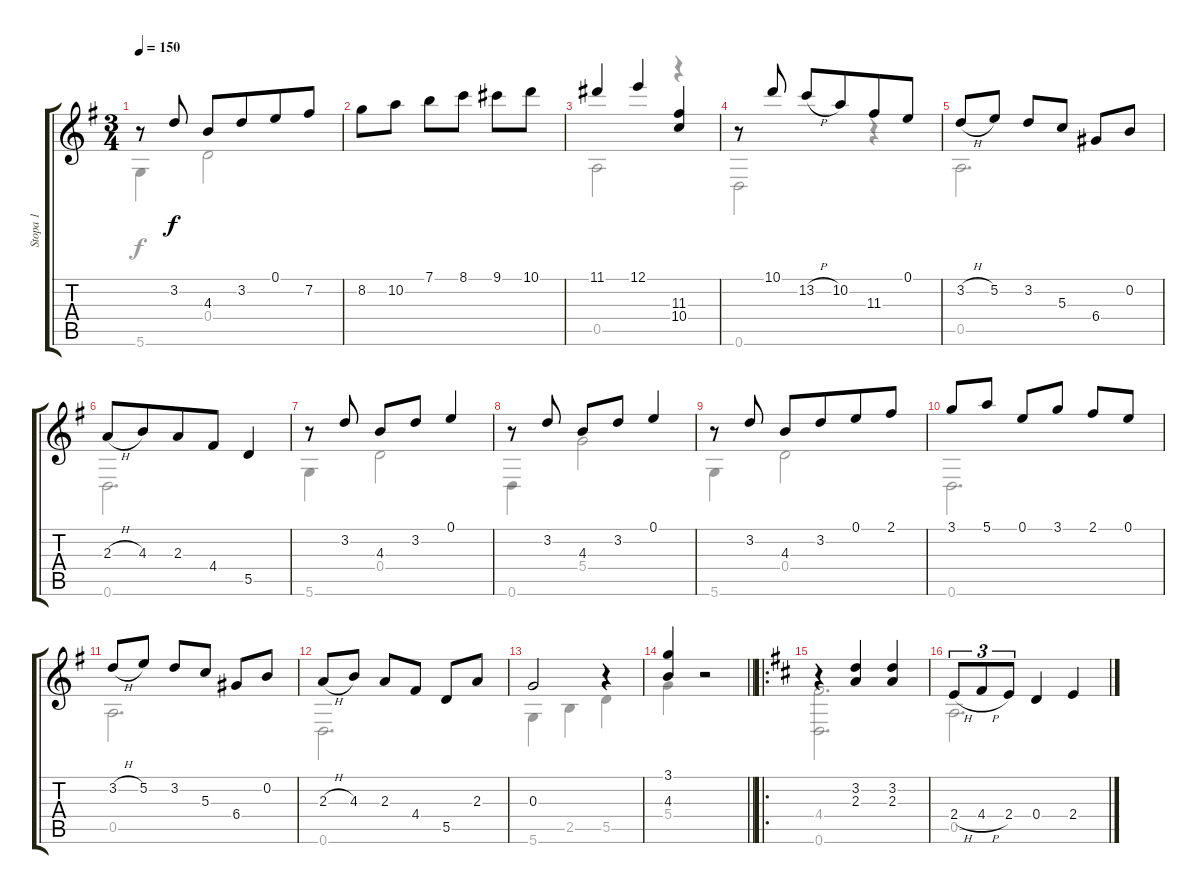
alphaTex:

\track ("Stopa 1" "Stopa 1") {instrument acousticguitarnylon}
\staff {score tabs}
\tuning (E4 B3 G3 D3 A2 D2) {hide}
\voice
\ts (3 4)
\tempo 150
\clef g2
\ks g
r.8{dy f} 3.2.8 4.3.8 3.2.8{beam merge} 0.1.8 7.2.8 |
8.2.8 10.2.8 7.1.8 8.1.8 9.1.8 10.1.8 |
11.1.4 12.1.4 (11.3 10.4).4 |
r.8 10.1.8 13.2{h}.8 10.2.8{beam merge} 11.3.8 0.1.8 |
3.2{h}.8 5.2.8 3.2.8 5.3.8 6.4.8 0.2.8 |
2.3{h}.8 4.3.8{beam merge} 2.3.8 4.4.8 5.5.4 |
r.8 3.2.8 4.3.8 3.2.8 0.1.4 |
r.8 3.2.8 4.3.8 3.2.8 0.1.4 |
r.8 3.2.8 4.3.8 3.2.8{beam merge} 0.1.8 2.1.8 |
3.1.8 5.1.8 0.1.8 3.1.8 2.1.8 0.1.8 |
3.2{h}.8 5.2.8 3.2.8 5.3.8 6.4.8 0.2.8 |
2.3{h}.8 4.3.8 2.3.8 4.4.8 5.5.8 2.3.8 |
0.3.2 r.4 |
\barLineRight lightlight
(3.1 4.3).4 r.2 |
\ro
\ks d
r.4 (3.2 2.3).4 (3.2 2.3).4 |
2.4{h}.8{tu (3 2)} 4.4{h}.8{tu (3 2)} 2.4.8{tu (3 2)} 0.4.4 2.4.4
\voice
\clef g2
\ottava regular
\simile none
\ks g
5.6.4{dy f} 0.4.2 |
|
0.5.2 r.4 |
0.6.2 r.4 |
0.5.2{d} |
0.6.2{d} |
5.6.4 0.4.2 |
0.6.4 5.4.2 |
5.6.4 0.4.2 |
0.6.2{d} |
0.5.2{d} |
0.6.2{d} |
5.6.4 2.5.4 5.5.4 |
\barLineRight lightlight
5.4.4 r.2 |
\ks d
(4.4 0.6).2{d} |
0.5.2{d}
